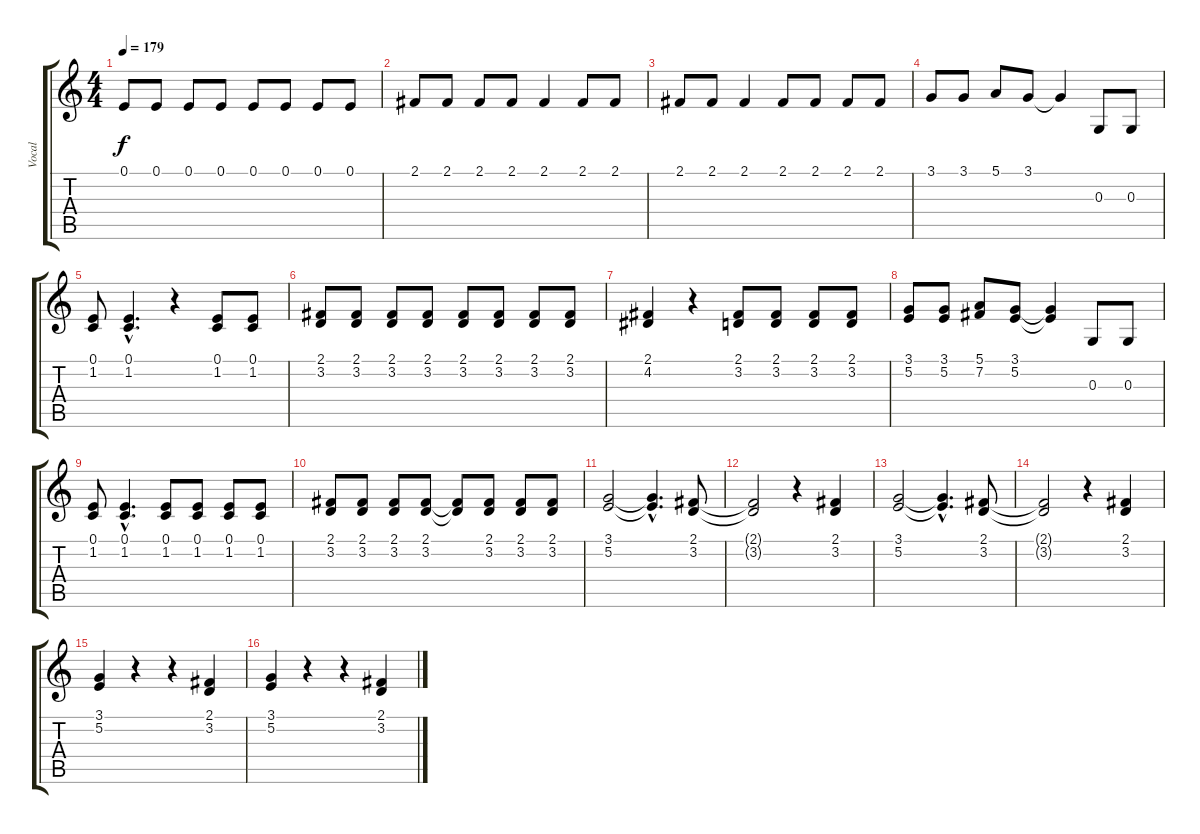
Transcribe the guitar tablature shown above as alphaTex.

\track ("Vocal" "Vocal") {instrument tenorsax}
\staff {score tabs}
\tuning (E4 B3 G3 D3 A2 E2) {hide}
\ts (4 4)
\tempo 179
\clef g2
\ks c
0.1.8{dy f} 0.1.8 0.1.8 0.1.8 0.1.8 0.1.8 0.1.8 0.1.8 |
2.1.8 2.1.8 2.1.8 2.1.8 2.1.4 2.1.8 2.1.8 |
2.1.8 2.1.8 2.1.4 2.1.8 2.1.8 2.1.8 2.1.8 |
3.1.8 3.1.8 5.1.8 3.1.8 3.1{t}.4 0.3.8 0.3.8 |
(0.1 1.2).8 (0.1{hac} 1.2{hac}).4{d} r.4 (0.1 1.2).8 (0.1 1.2).8 |
(2.1 3.2).8 (2.1 3.2).8 (2.1 3.2).8 (2.1 3.2).8 (2.1 3.2).8 (2.1 3.2).8 (2.1 3.2).8 (2.1 3.2).8 |
(2.1 4.2).4 r.4 (2.1 3.2).8 (2.1 3.2).8 (2.1 3.2).8 (2.1 3.2).8 |
(3.1 5.2).8 (3.1 5.2).8 (5.1 7.2).8 (3.1 5.2).8 (3.1{t} 5.2{t}).4 0.3.8 0.3.8 |
(0.1 1.2).8 (0.1{hac} 1.2{hac}).4{d} (0.1 1.2).8 (0.1 1.2).8 (0.1 1.2).8 (0.1 1.2).8 |
(2.1 3.2).8 (2.1 3.2).8 (2.1 3.2).8 (2.1 3.2).8 (2.1{t} 3.2{t}).8 (2.1 3.2).8 (2.1 3.2).8 (2.1 3.2).8 |
(3.1 5.2).2 (3.1{hac t} 5.2{hac t}).4{d} (2.1 3.2).8 |
(2.1{t} 3.2{t}).2 r.4 (2.1 3.2).4 |
(3.1 5.2).2 (3.1{hac t} 5.2{hac t}).4{d} (2.1 3.2).8 |
(2.1{t} 3.2{t}).2 r.4 (2.1 3.2).4 |
(3.1 5.2).4 r.4 r.4 (2.1 3.2).4 |
(3.1 5.2).4 r.4 r.4 (2.1 3.2).4
